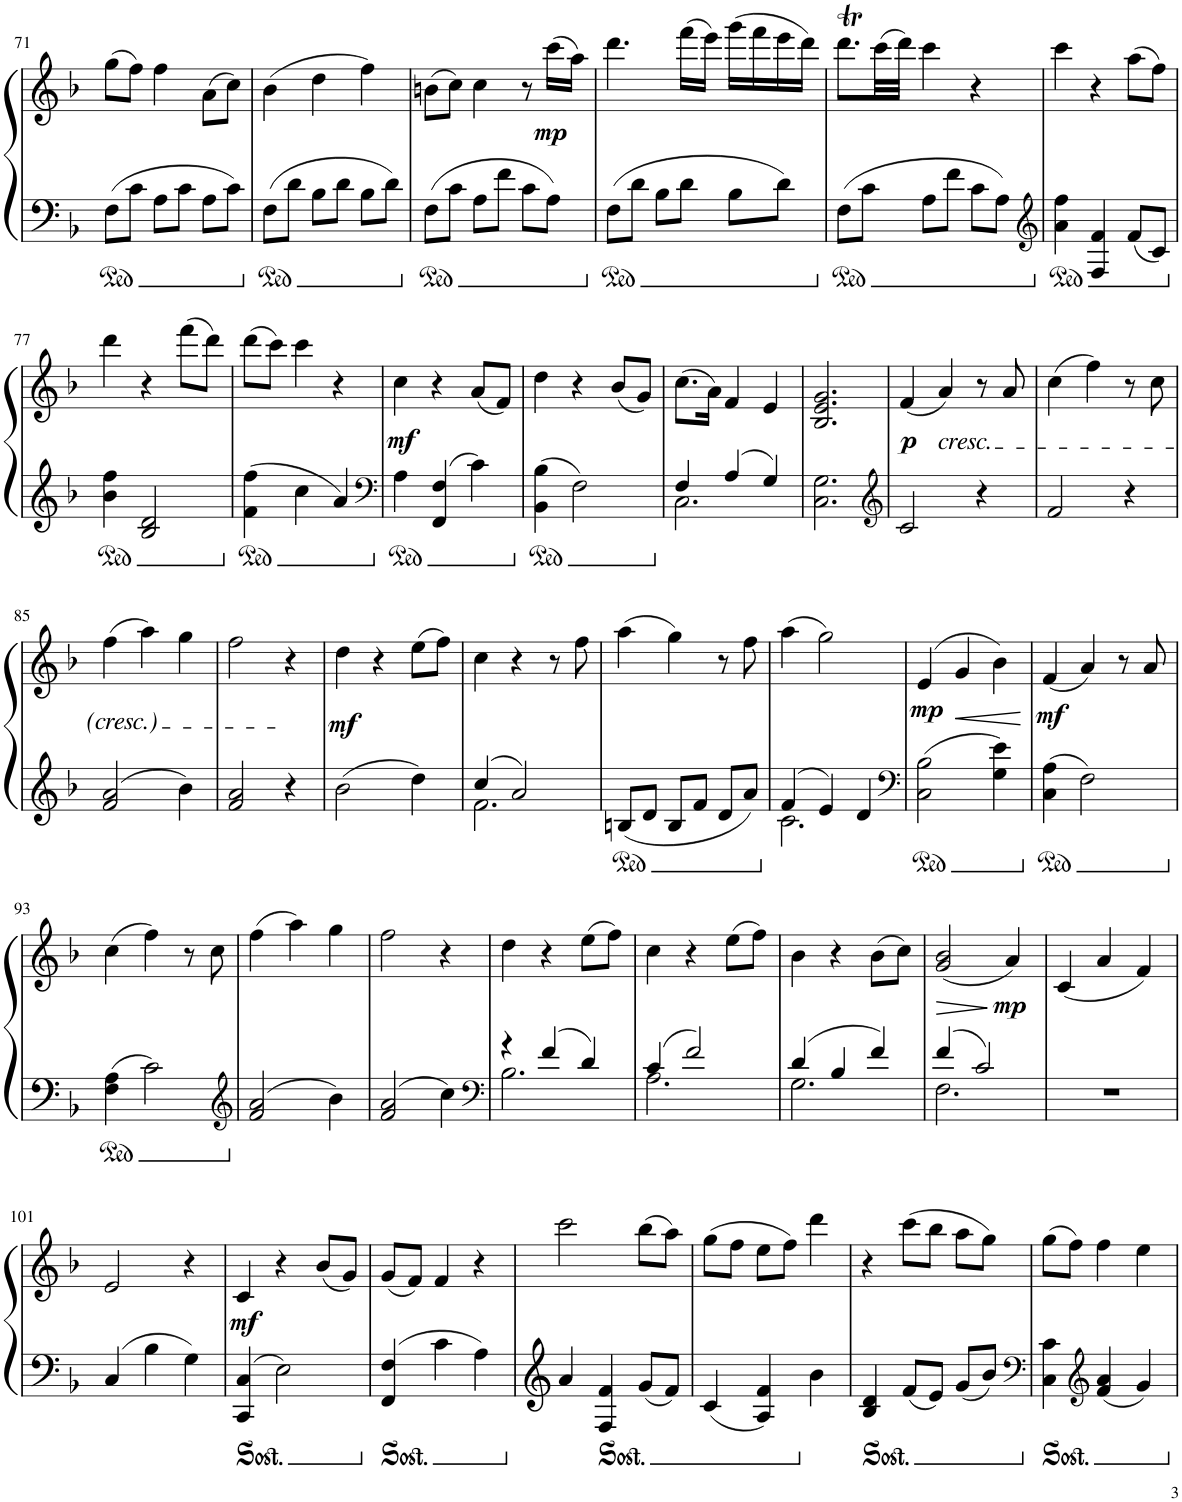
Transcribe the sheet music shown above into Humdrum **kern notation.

**kern	**kern	**dynam
*part1	*part1	*part1
*staff2	*staff1	*staff1/2
*I"Piano	*	*
*I'Pno.	*	*
!!LO:PB:g=z
*clefF4	*clefG2	*
*k[b-]	*k[b-]	*
*M3/4	*M3/4	*
=71	=71	=71
8F\L	(8gg\L	.
8c\J	8ff\J)	.
8A\L	4ff\	.
8c\J	.	.
8A\L	(8a\L	.
8c\J	8cc\J)	.
=72	=72	=72
8F\L	(4b-\	.
8d\J	.	.
8B-\L	4dd\	.
8d\J	.	.
8B-\L	4ff\)	.
8d\J	.	.
=73	=73	=73
8F\L	(8bn\L	.
8c\J	8cc\J)	.
8A\L	4cc\	.
8f\J	.	.
8c\L	8r	.
!	!	!LO:DY:b
8A\J	(16ccc\LL	mp
.	16aa\JJ)	.
=74	=74	=74
8F\L	4.ddd\	.
8d\J	.	.
8B-\L	.	.
8d\J	(16fff\LL	.
.	16eee\JJ)	.
8B-\L	(16ggg\LL	.
.	16fff\	.
8d\J	16eee\	.
.	16ddd\JJ)	.
=75	=75	=75
8F\L	8.dddT\L	.
8c\J	.	.
.	(32ccc\LL	.
.	32ddd\JJJ)	.
8A\L	4ccc\	.
8f\J	.	.
8c\L	4r	.
8A\J	.	.
=76	=76	=76
*clefG2	*	*
4a\ 4ff\	4ccc\	.
4F/ 4f/	4r	.
8f/L	(8aa\L	.
8c/J	8ff\J)	.
!!LO:LB:g=z
=77	=77	=77
4b-\ 4ff\	4ddd\	.
2B-/ 2d/	4r	.
.	(8fff\L	.
.	8ddd\J)	.
=78	=78	=78
4f\ 4ff\	(8ddd\L	.
.	8ccc\J)	.
4cc\	4ccc\	.
4a/	4r	.
=79	=79	=79
*clefF4	*	*
!	!	!LO:DY:b
4A\	4cc\	mf
4FF/ 4F/	4r	.
4c\	(8a/L	.
.	8f/J)	.
=80	=80	=80
4BB-\ 4B-\	4dd\	.
2F\	4r	.
.	(8b-/L	.
.	8g/J)	.
=81	=81	=81
*^	*	*
4F/	2.C\	(8.cc\L	.
.	.	16a\Jk)	.
4A/	.	4f/	.
4G/	.	4e/	.
*v	*v	*	*
=82	=82	=82
2.C\ 2.G\	2.B-/ 2.e/ 2.g/	.
=83	=83	=83
*clefG2	*	*
!	!	!LO:DY:b
2c/	(4f/	p
!	!LO:TX:b:i:t=cresc.	!
.	4a/)	.
4r	8r	.
.	8a/	.
=84	=84	=84
2f/	(4cc\	.
.	4ff\)	.
4r	8r	.
.	8cc\	.
!!LO:LB:g=z
=85	=85	=85
2f/ 2a/	(4ff\	.
.	4aa\)	.
4b-\	4gg\	.
=86	=86	=86
2f/ 2a/	2ff\	.
4r	4r	.
=87	=87	=87
!	!	!LO:DY:b
2b-\	4dd\	mf
.	4r	.
4dd\	(8ee\L	.
.	8ff\J)	.
=88	=88	=88
*^	*	*
4cc/	2.f\	4cc\	.
2a/	.	4r	.
.	.	8r	.
.	.	8ff\	.
*v	*v	*	*
=89	=89	=89
8Bn/L	(4aa\	.
8d/J	.	.
8B/L	4gg\)	.
8f/J	.	.
8d/L	8r	.
8a/J	8ff\	.
=90	=90	=90
*^	*	*
4f/	2.c\	(4aa\	.
4e/	.	2gg\)	.
4d/	.	.	.
*v	*v	*	*
=91	=91	=91
*clefF4	*	*
!	!	!LO:DY:b
2C\ 2B-\	(4e/	mp
!	!	!LO:HP:b
.	4g/	<
4G\ 4e\	4b-\)	.
.	.	[
=92	=92	=92
!	!	!LO:DY:b
4C\ 4A\	(4f/	mf
2F\	4a/)	.
.	8r	.
.	8a/	.
!!LO:LB:g=z
=93	=93	=93
4F\ 4A\	(4cc\	.
2c\	4ff\)	.
.	8r	.
.	8cc\	.
=94	=94	=94
*clefG2	*	*
2f/ 2a/	(4ff\	.
.	4aa\)	.
4b-\	4gg\	.
=95	=95	=95
2f/ 2a/	2ff\	.
4cc\	4r	.
=96	=96	=96
*clefF4	*	*
*^	*	*
4r	2.B-\	4dd\	.
4f/	.	4r	.
4d/	.	(8ee\L	.
.	.	8ff\J)	.
=97	=97	=97	=97
4c/	2.A\	4cc\	.
2f/	.	4r	.
.	.	(8ee\L	.
.	.	8ff\J)	.
=98	=98	=98	=98
4d/	2.G\	4b-\	.
4B-/	.	4r	.
4f/	.	(8b-\L	.
.	.	8cc\J)	.
=99	=99	=99	=99
!	!	!	!LO:HP:b
4f/	2.F\	(2g/ 2b-/	>
2c/	.	.	.
!	!	!	!LO:DY:n=1:b
.	.	4a/)	] mp
*v	*v	*	*
=100	=100	=100
2.r	(4c/	.
.	4a/	.
.	4f/)	.
!!LO:LB:g=z
=101	=101	=101
4C/	2e/	.
4B-\	.	.
4G\	4r	.
=102	=102	=102
!	!	!LO:DY:b
4CC/ 4C/	4c/	mf
2E\	4r	.
.	(8b-/L	.
.	8g/J)	.
=103	=103	=103
4FF/ 4F/	(8g/L	.
.	8f/J)	.
4c\	4f/	.
4A\	4r	.
=104	=104	=104
4a/	2ccc\	.
4F/ 4f/	.	.
8g/L	(8bb-\L	.
8f/J	8aa\J)	.
=105	=105	=105
4c/	(8gg\L	.
.	8ff\J	.
4A/ 4f/	8ee\L	.
.	8ff\J)	.
4b-\	4ddd\	.
=106	=106	=106
4B-/ 4d/	4r	.
8f/L	(8ccc\L	.
8e/J	8bb-\J	.
8g/L	8aa\L	.
8b-/J	8gg\J)	.
=107	=107	=107
*clefF4	*	*
4C\ 4c\	(8gg\L	.
.	8ff\J)	.
*clefG2	*	*
4f/ 4a/	4ff\	.
4g/	4ee\	.
=	=	=
*-	*-	*-
